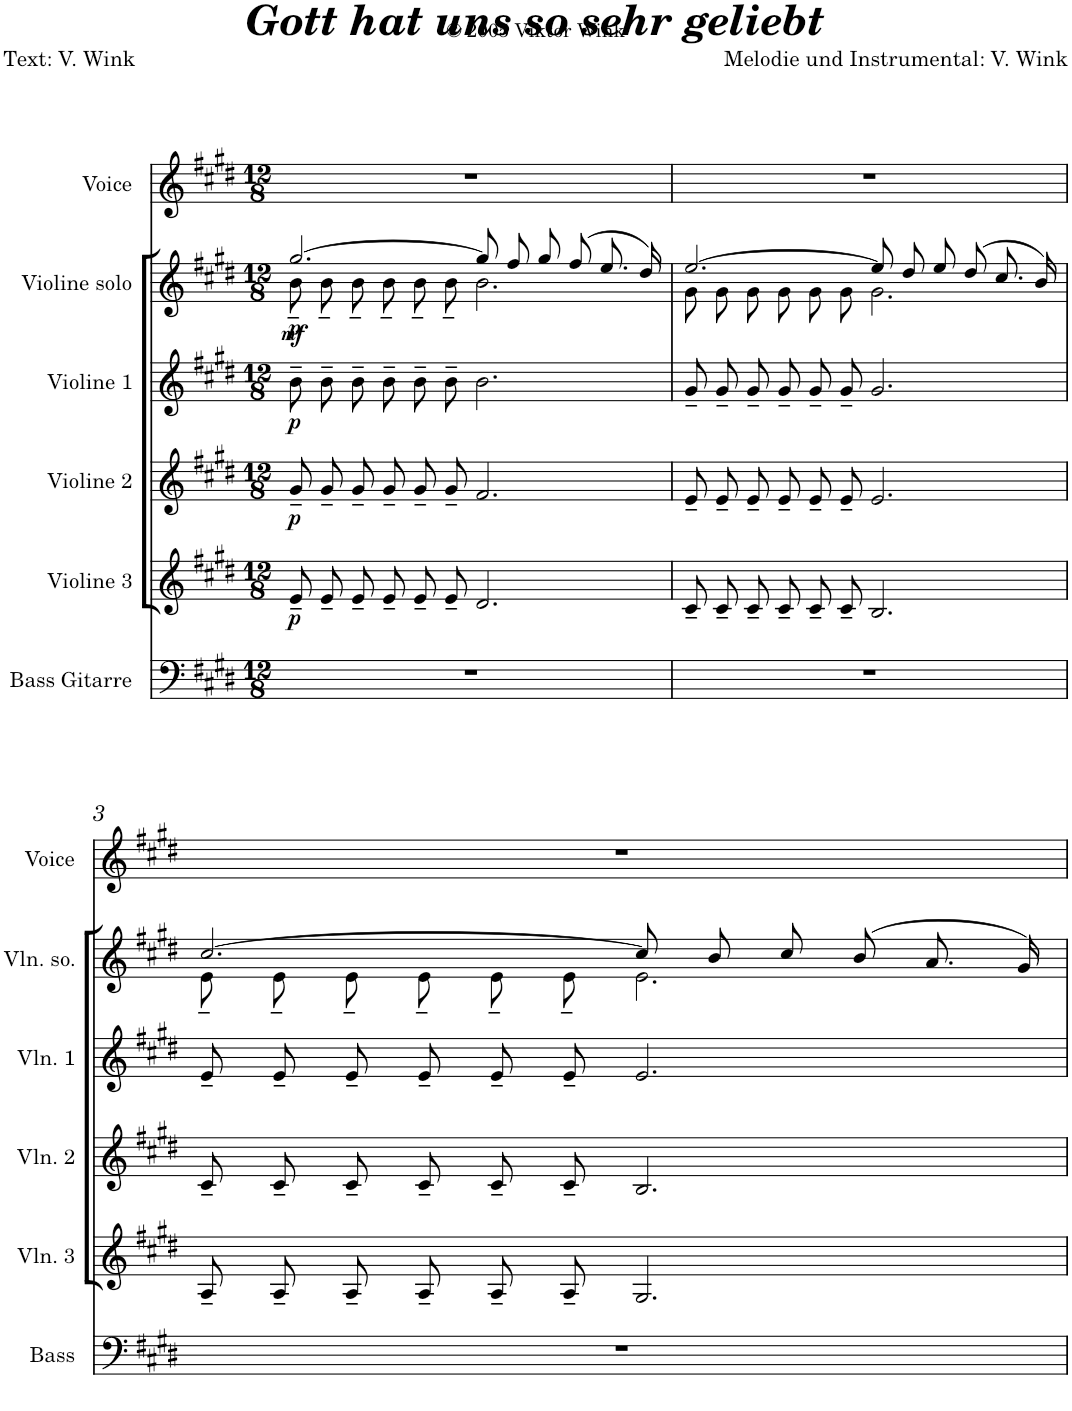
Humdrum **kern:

**kern	**kern	**dynam	**kern	**dynam	**kern	**dynam	**kern	**dynam	**kern
*part6	*part5	*part5	*part4	*part4	*part3	*part3	*part2	*part2	*part1
*staff6	*staff5	*staff5	*staff4	*staff4	*staff3	*staff3	*staff2	*staff2	*staff1
*I"Bass Gitarre	*I"Violine 3	*	*I"Violine 2	*	*I"Violine 1	*	*I"Violine solo	*	*I"Voice
*I'Bass	*I'Vln. 3	*	*I'Vln. 2	*	*I'Vln. 1	*	*I'Vln. so.	*	*I'Voice
*clefF4	*clefG2	*	*clefG2	*	*clefG2	*	*clefG2	*	*clefG2
*Trd7c12	*	*	*	*	*	*	*	*	*
*k[f#c#g#d#]	*k[f#c#g#d#]	*	*k[f#c#g#d#]	*	*k[f#c#g#d#]	*	*k[f#c#g#d#]	*	*k[f#c#g#d#]
*E:	*E:	*	*E:	*	*E:	*	*E:	*	*E:
*M12/8	*M12/8	*	*M12/8	*	*M12/8	*	*M12/8	*	*M12/8
=1	=1	=1	=1	=1	=1	=1	=1	=1	=1
*	*	*	*	*	*	*	*^	*	*
!	!	!LO:DY:b	!	!LO:DY:b	!	!LO:DY:b	!	!	!LO:DY:b	!
!	!	!	!	!	!	!	!	!	!LO:DY:n=1:b	!
1.r	8e~/L	p	8g#~/L	p	8b~\L	p	[>2.gg#/	8b~\L	mf p	1.r
.	8e~/	.	8g#~/	.	8b~\	.	.	8b~\	.	.
.	8e~/J	.	8g#~/J	.	8b~\J	.	.	8b~\J	.	.
.	8e~/L	.	8g#~/L	.	8b~\L	.	.	8b~\L	.	.
.	8e~/	.	8g#~/	.	8b~\	.	.	8b~\	.	.
.	8e~/J	.	8g#~/J	.	8b~\J	.	.	8b~\J	.	.
.	2.d#/	.	2.f#/	.	2.b\	.	8gg#/L]	2.b\	.	.
.	.	.	.	.	.	.	8ff#/	.	.	.
.	.	.	.	.	.	.	8gg#/J	.	.	.
.	.	.	.	.	.	.	(8ff#/L	.	.	.
.	.	.	.	.	.	.	8.ee/	.	.	.
.	.	.	.	.	.	.	16dd#/Jk)	.	.	.
=2	=2	=2	=2	=2	=2	=2	=2	=2	=2	=2
1.r	8c#~/L	.	8e~/L	.	8g#~/L	.	[>2.ee/	8g#\L	.	1.r
.	8c#~/	.	8e~/	.	8g#~/	.	.	8g#\	.	.
.	8c#~/J	.	8e~/J	.	8g#~/J	.	.	8g#\J	.	.
.	8c#~/L	.	8e~/L	.	8g#~/L	.	.	8g#\L	.	.
.	8c#~/	.	8e~/	.	8g#~/	.	.	8g#\	.	.
.	8c#~/J	.	8e~/J	.	8g#~/J	.	.	8g#\J	.	.
.	2.B/	.	2.e/	.	2.g#/	.	8ee/L]	2.g#\	.	.
.	.	.	.	.	.	.	8dd#/	.	.	.
.	.	.	.	.	.	.	8ee/J	.	.	.
.	.	.	.	.	.	.	(8dd#/L	.	.	.
.	.	.	.	.	.	.	8.cc#/	.	.	.
.	.	.	.	.	.	.	16b/Jk)	.	.	.
!!LO:LB:g=z
=3	=3	=3	=3	=3	=3	=3	=3	=3	=3	=3
1.r	8A~/L	.	8c#~/L	.	8e~/L	.	[>2.cc#/	8e~\L	.	1.r
.	8A~/	.	8c#~/	.	8e~/	.	.	8e~\	.	.
.	8A~/J	.	8c#~/J	.	8e~/J	.	.	8e~\J	.	.
.	8A~/L	.	8c#~/L	.	8e~/L	.	.	8e~\L	.	.
.	8A~/	.	8c#~/	.	8e~/	.	.	8e~\	.	.
.	8A~/J	.	8c#~/J	.	8e~/J	.	.	8e~\J	.	.
.	2.G#/	.	2.B/	.	2.e/	.	8cc#/L]	2.e\	.	.
.	.	.	.	.	.	.	8b/	.	.	.
.	.	.	.	.	.	.	8cc#/J	.	.	.
.	.	.	.	.	.	.	(8b/L	.	.	.
.	.	.	.	.	.	.	8.a/	.	.	.
.	.	.	.	.	.	.	16g#/Jk)	.	.	.
*	*	*	*	*	*	*	*v	*v	*	*
=	=	=	=	=	=	=	=	=	=
*-	*-	*-	*-	*-	*-	*-	*-	*-	*-
